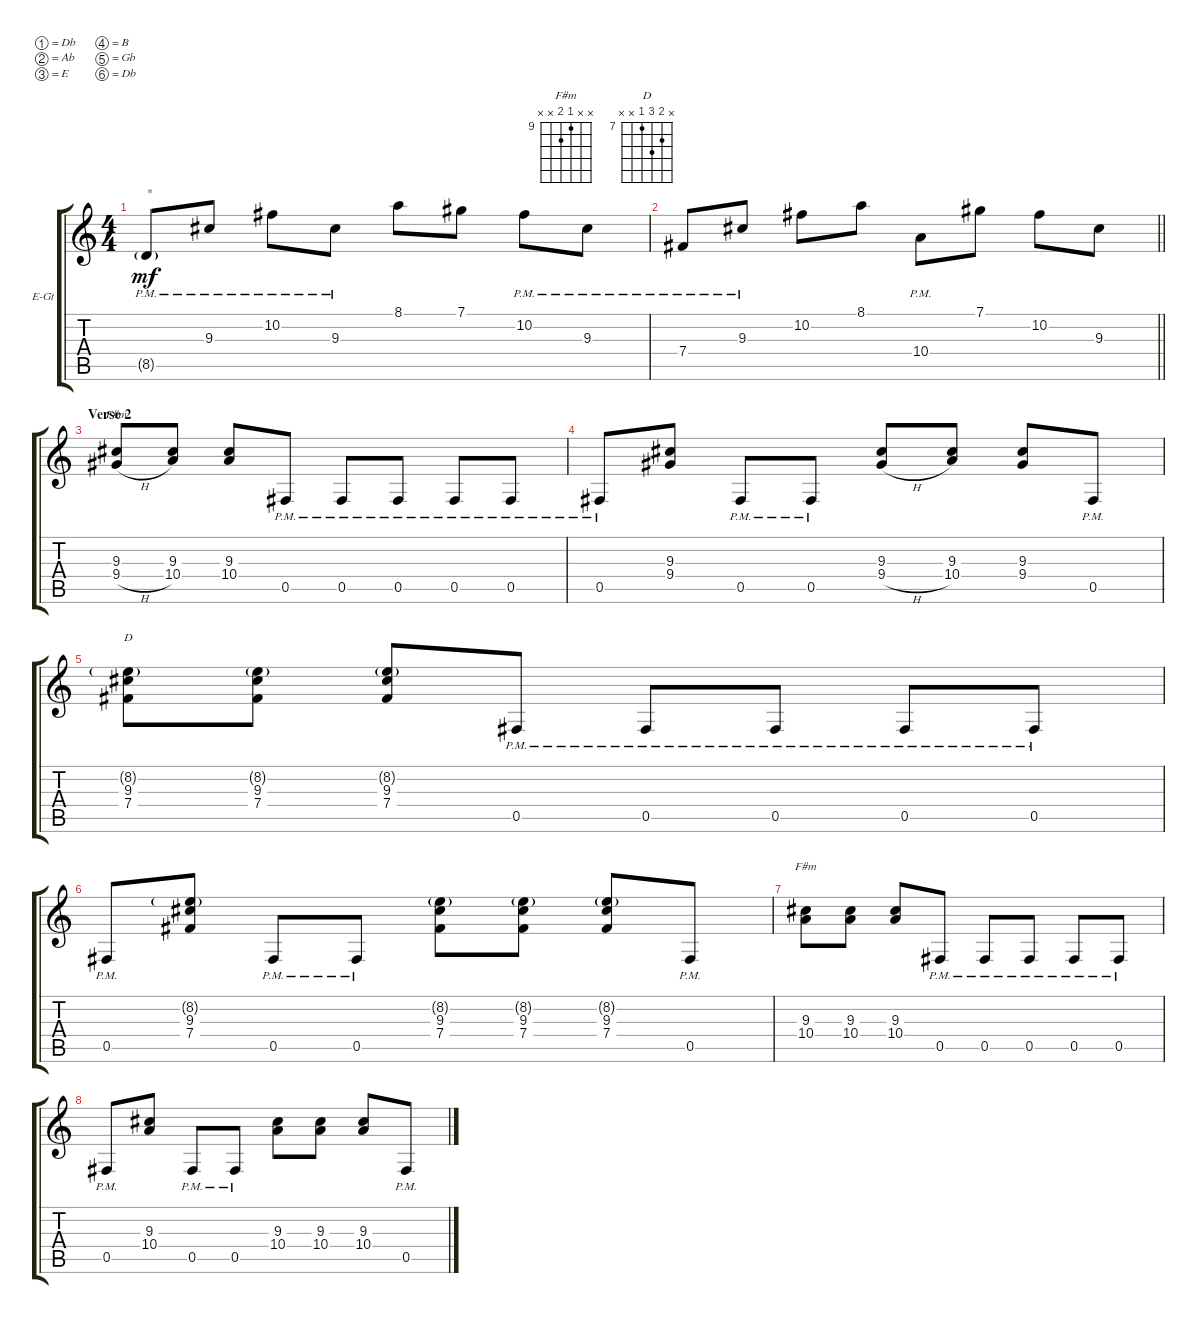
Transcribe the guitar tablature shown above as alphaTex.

\bracketExtendMode groupsimilarinstruments
\firstSystemTrackNameOrientation horizontal
\otherSystemsTrackNameOrientation horizontal
\track ("Electric Guitar 2" "E-Gt") {instrument distortionguitar}
\staff {score tabs}
\tuning (Db4 Ab3 E3 B2 Gb2 Db2)
\chord ("F#m" x x 9 9 x x) {firstfret 9 barre 9}
\chord ("D" x 8 9 7 x x) {firstfret 7}
\chord ("F#m" x x 9 10 x x) {firstfret 9}
\ts (4 4)
\tempo (184 hide)
\clef g2
\ks c
8.5{g pm}.8{txt "*" dy mf} 9.3{pm}.8 10.2{pm}.8 9.3{pm}.8 8.1.8 7.1.8 10.2{pm}.8 9.3{pm}.8 |
\tempo (184 "Moderate Rock" 1 hide)
\barLineRight lightlight
7.4{pm}.8 9.3{pm}.8 10.2.8 8.1.8 10.4{pm}.8 7.1.8 10.2.8 9.3.8 |
\section ("" "Verse 2")
\tempo (184 "Moderate Rock" hide)
(9.3 9.4{h}).8{ch "F#m"} (9.3 10.4).8 (9.3 10.4).8 0.5{pm}.8 0.5{pm}.8 0.5{pm}.8 0.5{pm}.8 0.5{pm}.8 |
0.5{pm}.8 (9.3 9.4).8 0.5{pm}.8 0.5{pm}.8 (9.3 9.4{h}).8 (9.3 10.4).8 (9.3 9.4).8 0.5{pm}.8 |
(8.2{g} 9.3 7.4).8{ch "D"} (8.2{g} 9.3 7.4).8 (8.2{g} 9.3 7.4).8 0.5{pm}.8 0.5{pm}.8 0.5{pm}.8 0.5{pm}.8 0.5{pm}.8 |
0.5{pm}.8 (8.2{g} 9.3 7.4).8 0.5{pm}.8 0.5{pm}.8 (8.2{g} 9.3 7.4).8 (8.2{g} 9.3 7.4).8 (8.2{g} 9.3 7.4).8 0.5{pm}.8 |
(9.3 10.4).8{ch "F#m"} (9.3 10.4).8 (9.3 10.4).8 0.5{pm}.8 0.5{pm}.8 0.5{pm}.8 0.5{pm}.8 0.5{pm}.8 |
0.5{pm}.8 (9.3 10.4).8 0.5{pm}.8 0.5{pm}.8 (9.3 10.4).8 (9.3 10.4).8 (9.3 10.4).8 0.5{pm}.8
